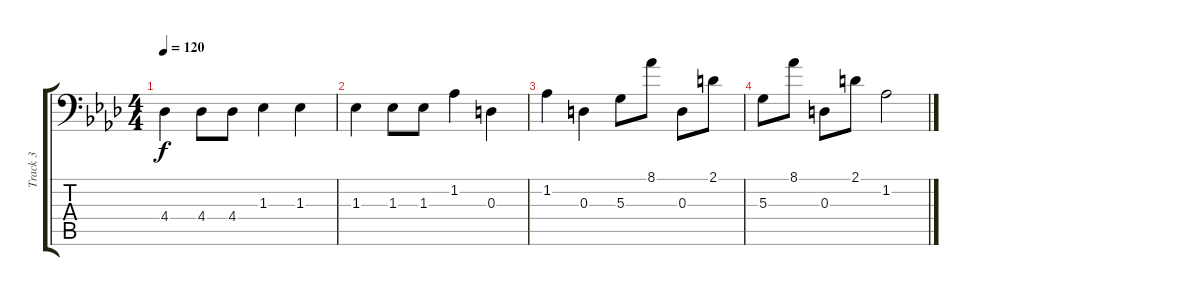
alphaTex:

\track ("Track 3" "Track 3") {instrument electricbassfinger}
\staff {score tabs}
\tuning (C3 G2 D2 A1 E1 B0) {hide}
\ts (4 4)
\tempo 120
\clef f4
\ks ab
4.4.4{dy f} 4.4.8 4.4.8 1.3.4 1.3.4 |
1.3.4 1.3.8 1.3.8 1.2.4 0.3.4 |
1.2.4 0.3.4 5.3.8 8.1.8 0.3.8 2.1.8 |
5.3.8 8.1.8 0.3.8 2.1.8 1.2.2
